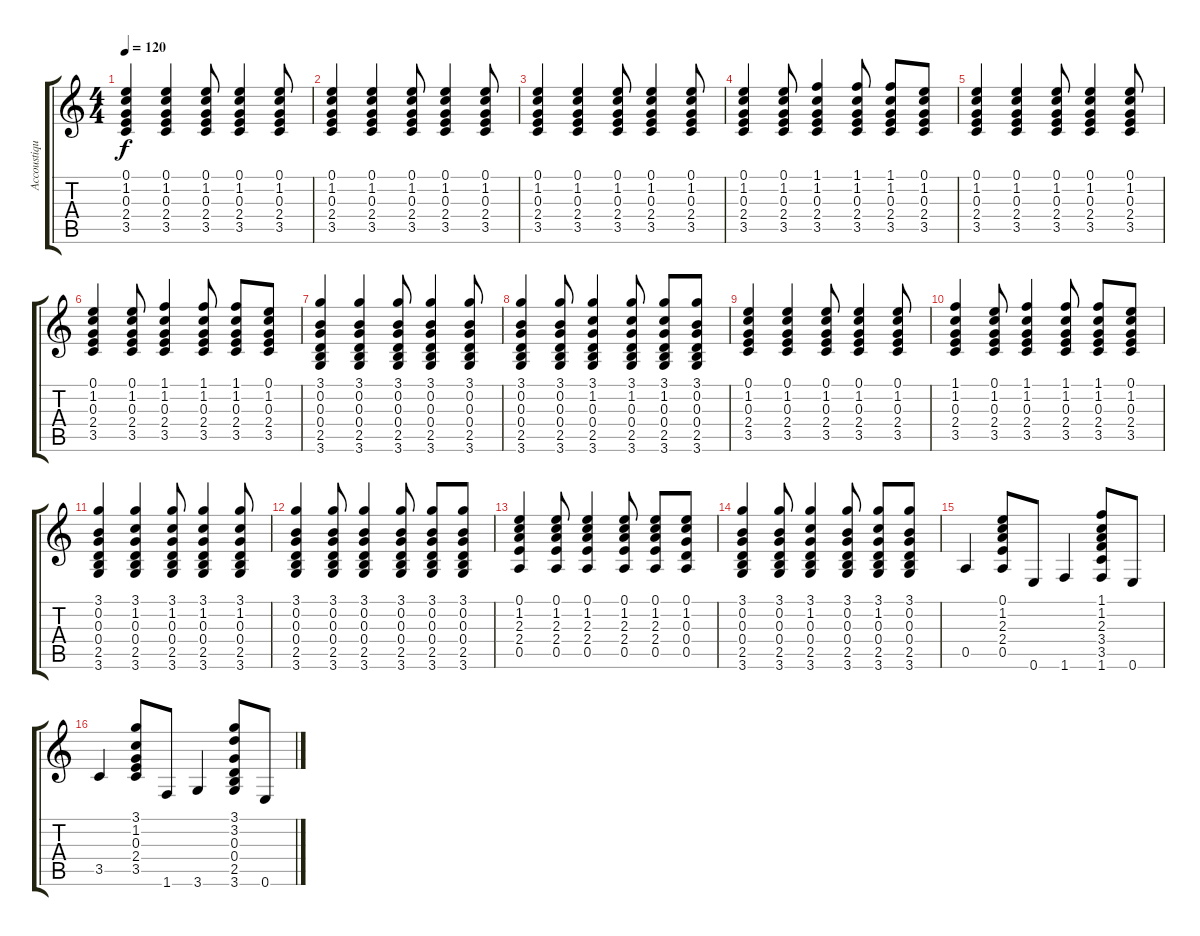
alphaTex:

\track ("Accoustique" "Accoustiqu") {instrument acousticguitarsteel}
\staff {score tabs}
\tuning (E4 B3 G3 D3 A2 E2) {hide}
\ts (4 4)
\tempo 120
\clef g2
\ks c
(0.1 1.2 0.3 2.4 3.5).4{dy f} (0.1 1.2 0.3 2.4 3.5).4 (0.1 1.2 0.3 2.4 3.5).8 (0.1 1.2 0.3 2.4 3.5).4 (0.1 1.2 0.3 2.4 3.5).8 |
(0.1 1.2 0.3 2.4 3.5).4 (0.1 1.2 0.3 2.4 3.5).4 (0.1 1.2 0.3 2.4 3.5).8 (0.1 1.2 0.3 2.4 3.5).4 (0.1 1.2 0.3 2.4 3.5).8 |
(0.1 1.2 0.3 2.4 3.5).4 (0.1 1.2 0.3 2.4 3.5).4 (0.1 1.2 0.3 2.4 3.5).8 (0.1 1.2 0.3 2.4 3.5).4 (0.1 1.2 0.3 2.4 3.5).8 |
(0.1 1.2 0.3 2.4 3.5).4 (0.1 1.2 0.3 2.4 3.5).8 (1.1 1.2 0.3 2.4 3.5).4 (1.1 1.2 0.3 2.4 3.5).8 (1.1 1.2 0.3 2.4 3.5).8 (0.1 1.2 0.3 2.4 3.5).8 |
(0.1 1.2 0.3 2.4 3.5).4 (0.1 1.2 0.3 2.4 3.5).4 (0.1 1.2 0.3 2.4 3.5).8 (0.1 1.2 0.3 2.4 3.5).4 (0.1 1.2 0.3 2.4 3.5).8 |
(0.1 1.2 0.3 2.4 3.5).4 (0.1 1.2 0.3 2.4 3.5).8 (1.1 1.2 0.3 2.4 3.5).4 (1.1 1.2 0.3 2.4 3.5).8 (1.1 1.2 0.3 2.4 3.5).8 (0.1 1.2 0.3 2.4 3.5).8 |
(3.1 0.2 0.3 0.4 2.5 3.6).4 (3.1 0.2 0.3 0.4 2.5 3.6).4 (3.1 0.2 0.3 0.4 2.5 3.6).8 (3.1 0.2 0.3 0.4 2.5 3.6).4 (3.1 0.2 0.3 0.4 2.5 3.6).8 |
(3.1 0.2 0.3 0.4 2.5 3.6).4 (3.1 0.2 0.3 0.4 2.5 3.6).8 (3.1 1.2 0.3 0.4 2.5 3.6).4 (3.1 1.2 0.3 0.4 2.5 3.6).8 (3.1 1.2 0.3 0.4 2.5 3.6).8 (3.1 0.2 0.3 0.4 2.5 3.6).8 |
(0.1 1.2 0.3 2.4 3.5).4 (0.1 1.2 0.3 2.4 3.5).4 (0.1 1.2 0.3 2.4 3.5).8 (0.1 1.2 0.3 2.4 3.5).4 (0.1 1.2 0.3 2.4 3.5).8 |
(1.1 1.2 0.3 2.4 3.5).4 (0.1 1.2 0.3 2.4 3.5).8 (1.1 1.2 0.3 2.4 3.5).4 (1.1 1.2 0.3 2.4 3.5).8 (1.1 1.2 0.3 2.4 3.5).8 (0.1 1.2 0.3 2.4 3.5).8 |
(3.1 0.2 0.3 0.4 2.5 3.6).4 (3.1 1.2 0.3 0.4 2.5 3.6).4 (3.1 1.2 0.3 0.4 2.5 3.6).8 (3.1 1.2 0.3 0.4 2.5 3.6).4 (3.1 1.2 0.3 0.4 2.5 3.6).8 |
(3.1 0.2 0.3 0.4 2.5 3.6).4 (3.1 0.2 0.3 0.4 2.5 3.6).8 (3.1 0.2 0.3 0.4 2.5 3.6).4 (3.1 0.2 0.3 0.4 2.5 3.6).8 (3.1 0.2 0.3 0.4 2.5 3.6).8 (3.1 0.2 0.3 0.4 2.5 3.6).8 |
(0.1 1.2 2.3 2.4 0.5).4 (0.1 1.2 2.3 2.4 0.5).8 (0.1 1.2 2.3 2.4 0.5).4 (0.1 1.2 2.3 2.4 0.5).8 (0.1 1.2 2.3 2.4 0.5).8 (0.1 1.2 0.3 0.4 0.5).8 |
(3.1 0.2 0.3 0.4 2.5 3.6).4 (3.1 0.2 0.3 0.4 2.5 3.6).8 (3.1 1.2 0.3 0.4 2.5 3.6).4 (3.1 0.2 0.3 0.4 2.5 3.6).8 (3.1 1.2 0.3 0.4 2.5 3.6).8 (3.1 0.2 0.3 0.4 2.5 3.6).8 |
0.5.4 (0.1 1.2 2.3 2.4 0.5).8 0.6.8 1.6.4 (1.1 1.2 2.3 3.4 3.5 1.6).8 0.6.8 |
3.5.4 (3.1 1.2 0.3 2.4 3.5).8 1.6.8 3.6.4 (3.1 3.2 0.3 0.4 2.5 3.6).8 0.6.8
